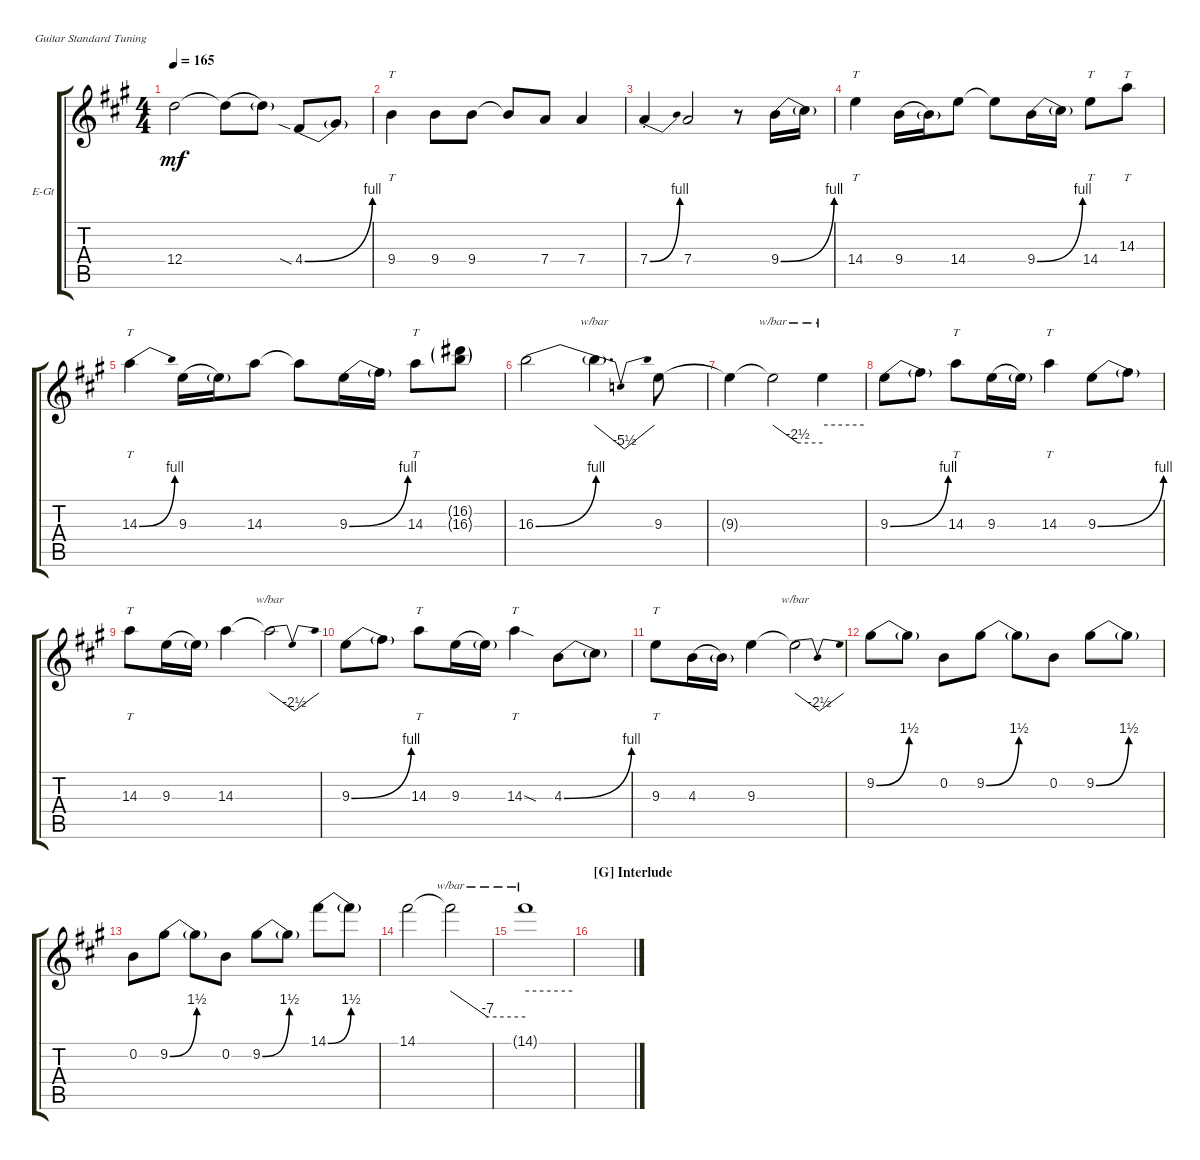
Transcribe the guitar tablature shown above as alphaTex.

\bracketExtendMode groupsimilarinstruments
\firstSystemTrackNameOrientation horizontal
\otherSystemsTrackNameOrientation horizontal
\track ("Gtr 3" "E-Gt") {instrument acousticgrandpiano}
\staff {score tabs}
\tuning (E4 B3 G3 D3 A2 E2)
\displaytranspose 12
\ts (4 4)
\tempo 165
\clef g2
\ks a
12.4.2{dy mf} 12.4{be (hold 0 0 60 0) t}.8 12.4{t}.8 4.4{be (bend 0 0 60 4) sia}.8 4.4{t}.8 |
9.4{be (hold 0 0 60 0)}.4{tt} 9.4.8 9.4.8 9.4{t}.8 7.4.8 7.4.4 |
7.4{be (bend 0 0 60 4) st}.4 7.4.2 r.8 9.4{be (bend 0 0 60 4)}.16 9.4{t}.16 |
14.4.4{tt} 9.4{be (hold 0 0 60 0)}.16 9.4{t}.16 14.4.8 14.4{t}.8 9.4{be (bend 0 0 60 4)}.16 9.4{t}.16 14.4{be (hold 0 0 60 0)}.8{tt} 14.3.8{tt} |
14.3{be (bend 0 0 60 4)}.4{tt} 9.3{be (hold 0 0 60 0)}.16 9.3{t}.16 14.3.8 14.3{t}.8 9.3{be (bend 0 0 60 4)}.16 9.3{t}.16 14.3{be (hold 0 0 60 0)}.8{tt} (16.2{g} 16.3{g}).8 |
16.3{be (bend 0 0 60 4)}.2 16.3{be (hold 0 0 60 0) t}.4{d tbe (dip default 0 0 30 -22 60 0)} 9.3.8 |
9.3{t}.4 9.3{t}.2{tbe (custom default 0 0 30 -10 60 -10)} 9.3{t}.4{tbe (hold default 0 0 60 0)} |
9.3{be (bend 0 0 60 4)}.8 9.3{t}.8 14.3.8{tt} 9.3{be (hold 0 0 60 0)}.16 9.3{t}.16 14.3.4{tt} 9.3{be (bend 0 0 60 4)}.8 9.3{t}.8 |
14.3.8{tt} 9.3{be (hold 0 0 60 0)}.16 9.3{t}.16 14.3.4 14.3{t}.2{tbe (dip default 0 0 30 -10 60 0)} |
9.3{be (bend 0 0 60 4)}.8 9.3{t}.8 14.3.8{tt} 9.3{be (hold 0 0 60 0)}.16 9.3{t}.16 14.3{sod}.4{tt} 4.3{be (bend 0 0 60 4)}.8 4.3{t}.8 |
9.3.8{tt} 4.3{be (hold 0 0 60 0)}.16 4.3{t}.16 9.3.4 9.3{t}.2{tbe (dip default 0 0 30 -10 60 0)} |
9.2{be (bend 0 0 60 6)}.8 9.2{be (hold 0 0 60 0) t}.8 0.2.8 9.2{be (bend 0 0 60 6)}.8 9.2{be (hold 0 0 60 0) t}.8 0.2.8 9.2{be (bend 0 0 60 6)}.8 9.2{be (hold 0 0 60 0) t}.8 |
0.2.8 9.2{be (bend 0 0 60 6)}.8 9.2{be (hold 0 0 60 0) t}.8 0.2.8 9.2{be (bend 0 0 60 6)}.8 9.2{be (hold 0 0 60 0) t}.8 14.1{be (bend 0 0 60 6)}.8 14.1{be (hold 0 0 60 0) t}.8 |
14.1.2 14.1{t}.2{tbe (custom default 0 0 30 -28 60 -28)} |
14.1{t}.1{tbe (hold default 0 0 60 0)} |
\section ("G" "Interlude")
